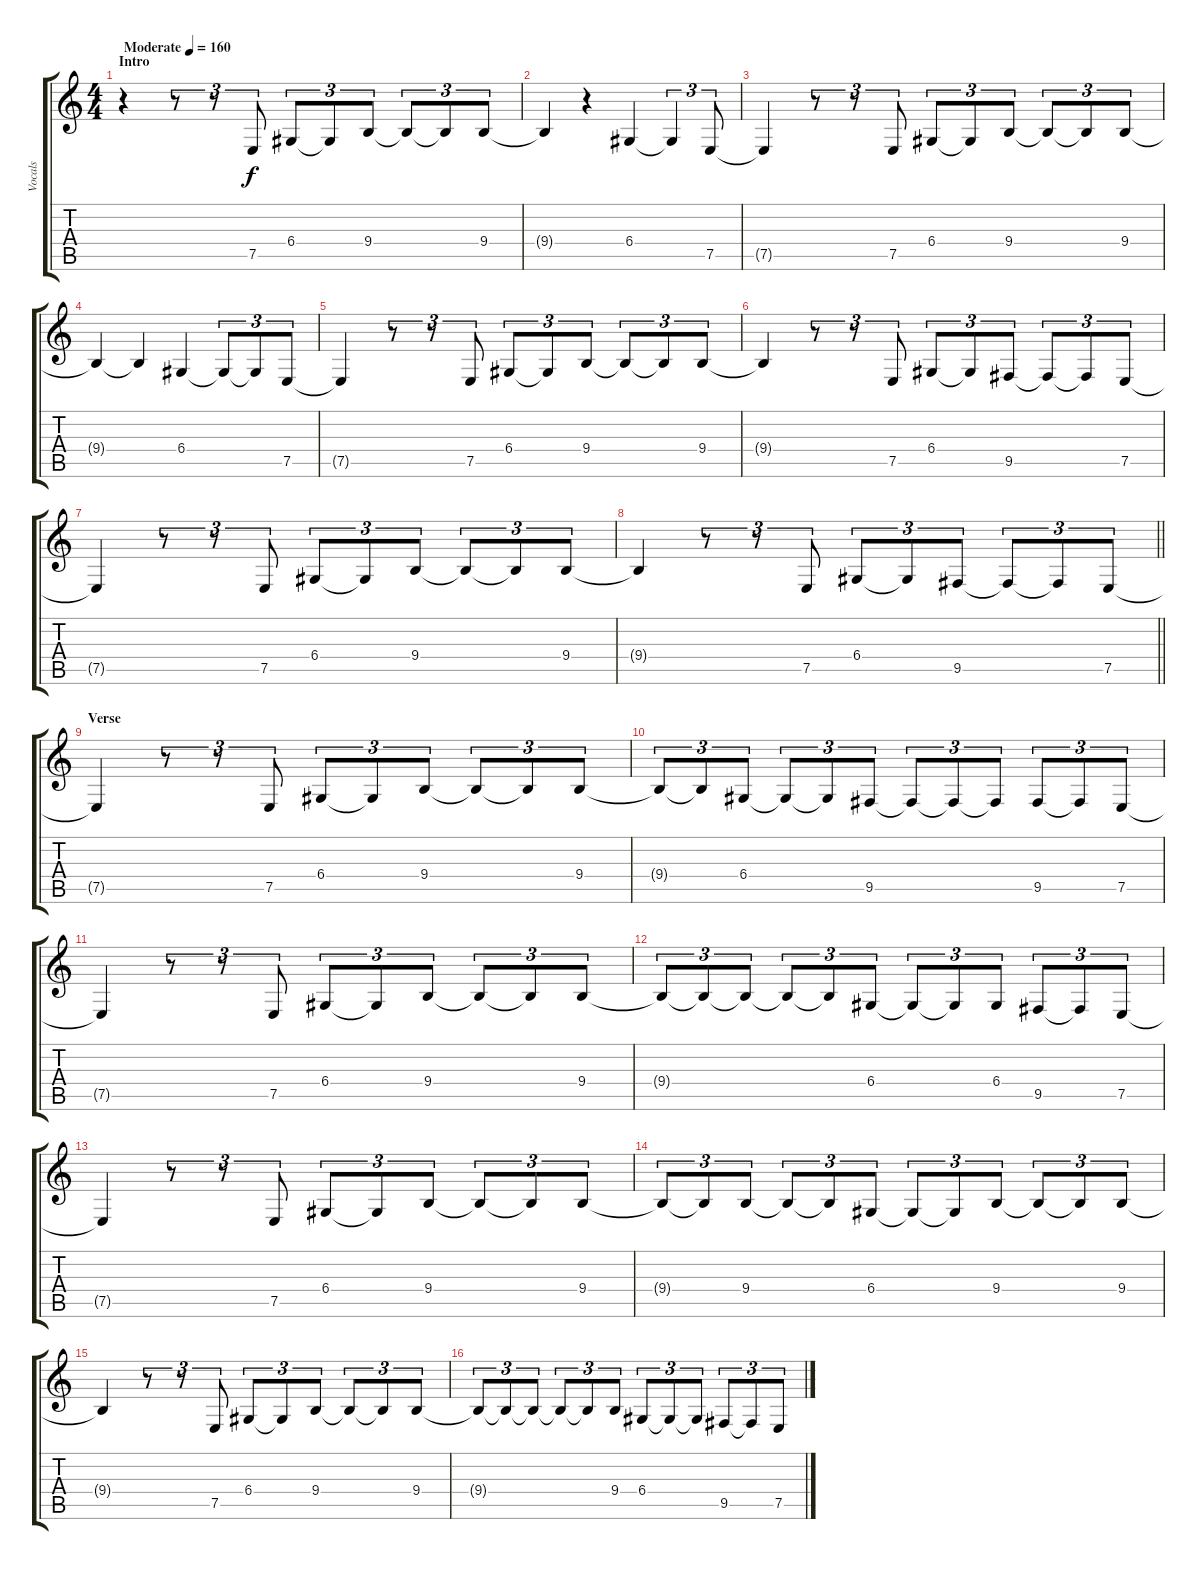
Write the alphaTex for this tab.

\track ("Vocals" "Vocals") {instrument altosax}
\staff {score tabs}
\tuning (E4 B3 G3 D3 A2 E2) {hide}
\ts (4 4)
\section ("" "Intro")
\tempo (160 "Moderate")
\clef g2
\ks c
r.4{dy f instrument altosax} r.8{tu (3 2)} r.8{tu (3 2)} 7.5.8{tu (3 2)} 6.4.8{tu (3 2)} 6.4{t}.8{tu (3 2)} 9.4.8{tu (3 2)} 9.4{t}.8{tu (3 2)} 9.4{t}.8{tu (3 2)} 9.4.8{tu (3 2)} |
9.4{t}.4 r.4 6.4.4 6.4{t}.4{tu (3 2)} 7.5.8{tu (3 2)} |
7.5{t}.4 r.8{tu (3 2)} r.8{tu (3 2)} 7.5.8{tu (3 2)} 6.4.8{tu (3 2)} 6.4{t}.8{tu (3 2)} 9.4.8{tu (3 2)} 9.4{t}.8{tu (3 2)} 9.4{t}.8{tu (3 2)} 9.4.8{tu (3 2)} |
9.4{t}.4 9.4{t}.4 6.4.4 6.4{t}.8{tu (3 2)} 6.4{t}.8{tu (3 2)} 7.5.8{tu (3 2)} |
7.5{t}.4 r.8{tu (3 2)} r.8{tu (3 2)} 7.5.8{tu (3 2)} 6.4.8{tu (3 2)} 6.4{t}.8{tu (3 2)} 9.4.8{tu (3 2)} 9.4{t}.8{tu (3 2)} 9.4{t}.8{tu (3 2)} 9.4.8{tu (3 2)} |
9.4{t}.4 r.8{tu (3 2)} r.8{tu (3 2)} 7.5.8{tu (3 2)} 6.4.8{tu (3 2)} 6.4{t}.8{tu (3 2)} 9.5.8{tu (3 2)} 9.5{t}.8{tu (3 2)} 9.5{t}.8{tu (3 2)} 7.5.8{tu (3 2)} |
7.5{t}.4 r.8{tu (3 2)} r.8{tu (3 2)} 7.5.8{tu (3 2)} 6.4.8{tu (3 2)} 6.4{t}.8{tu (3 2)} 9.4.8{tu (3 2)} 9.4{t}.8{tu (3 2)} 9.4{t}.8{tu (3 2)} 9.4.8{tu (3 2)} |
\barLineRight lightlight
9.4{t}.4 r.8{tu (3 2)} r.8{tu (3 2)} 7.5.8{tu (3 2)} 6.4.8{tu (3 2)} 6.4{t}.8{tu (3 2)} 9.5.8{tu (3 2)} 9.5{t}.8{tu (3 2)} 9.5{t}.8{tu (3 2)} 7.5.8{tu (3 2)} |
\section ("" "Verse")
7.5{t}.4 r.8{tu (3 2)} r.8{tu (3 2)} 7.5.8{tu (3 2)} 6.4.8{tu (3 2)} 6.4{t}.8{tu (3 2)} 9.4.8{tu (3 2)} 9.4{t}.8{tu (3 2)} 9.4{t}.8{tu (3 2)} 9.4.8{tu (3 2)} |
9.4{t}.8{tu (3 2)} 9.4{t}.8{tu (3 2)} 6.4.8{tu (3 2)} 6.4{t}.8{tu (3 2)} 6.4{t}.8{tu (3 2)} 9.5.8{tu (3 2)} 9.5{t}.8{tu (3 2)} 9.5{t}.8{tu (3 2)} 9.5{t}.8{tu (3 2)} 9.5.8{tu (3 2)} 9.5{t}.8{tu (3 2)} 7.5.8{tu (3 2)} |
7.5{t}.4 r.8{tu (3 2)} r.8{tu (3 2)} 7.5.8{tu (3 2)} 6.4.8{tu (3 2)} 6.4{t}.8{tu (3 2)} 9.4.8{tu (3 2)} 9.4{t}.8{tu (3 2)} 9.4{t}.8{tu (3 2)} 9.4.8{tu (3 2)} |
9.4{t}.8{tu (3 2)} 9.4{t}.8{tu (3 2)} 9.4{t}.8{tu (3 2)} 9.4{t}.8{tu (3 2)} 9.4{t}.8{tu (3 2)} 6.4.8{tu (3 2)} 6.4{t}.8{tu (3 2)} 6.4{t}.8{tu (3 2)} 6.4.8{tu (3 2)} 9.5.8{tu (3 2)} 9.5{t}.8{tu (3 2)} 7.5.8{tu (3 2)} |
7.5{t}.4 r.8{tu (3 2)} r.8{tu (3 2)} 7.5.8{tu (3 2)} 6.4.8{tu (3 2)} 6.4{t}.8{tu (3 2)} 9.4.8{tu (3 2)} 9.4{t}.8{tu (3 2)} 9.4{t}.8{tu (3 2)} 9.4.8{tu (3 2)} |
9.4{t}.8{tu (3 2)} 9.4{t}.8{tu (3 2)} 9.4.8{tu (3 2)} 9.4{t}.8{tu (3 2)} 9.4{t}.8{tu (3 2)} 6.4.8{tu (3 2)} 6.4{t}.8{tu (3 2)} 6.4{t}.8{tu (3 2)} 9.4.8{tu (3 2)} 9.4{t}.8{tu (3 2)} 9.4{t}.8{tu (3 2)} 9.4.8{tu (3 2)} |
9.4{t}.4 r.8{tu (3 2)} r.8{tu (3 2)} 7.5.8{tu (3 2)} 6.4.8{tu (3 2)} 6.4{t}.8{tu (3 2)} 9.4.8{tu (3 2)} 9.4{t}.8{tu (3 2)} 9.4{t}.8{tu (3 2)} 9.4.8{tu (3 2)} |
9.4{t}.8{tu (3 2)} 9.4{t}.8{tu (3 2)} 9.4{t}.8{tu (3 2)} 9.4{t}.8{tu (3 2)} 9.4{t}.8{tu (3 2)} 9.4.8{tu (3 2)} 6.4.8{tu (3 2)} 6.4{t}.8{tu (3 2)} 6.4{t}.8{tu (3 2)} 9.5.8{tu (3 2)} 9.5{t}.8{tu (3 2)} 7.5.8{tu (3 2)}
